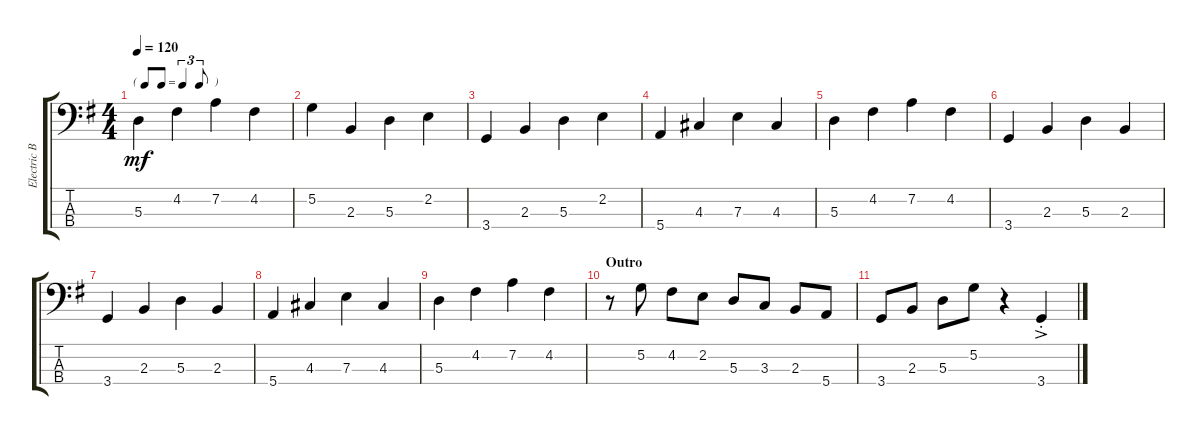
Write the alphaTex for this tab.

\track ("Electric Bass" "Electric B") {instrument electricbassfinger}
\staff {score tabs}
\tuning (G2 D2 A1 E1) {hide}
\ts (4 4)
\tf triplet8th
\tempo 120
\clef f4
\ks g
5.3.4{dy mf} 4.2.4 7.2.4 4.2.4 |
5.2.4 2.3.4 5.3.4 2.2.4 |
3.4.4 2.3.4 5.3.4 2.2.4 |
5.4.4 4.3.4 7.3.4 4.3.4 |
5.3.4 4.2.4 7.2.4 4.2.4 |
3.4.4 2.3.4 5.3.4 2.3.4 |
3.4.4 2.3.4 5.3.4 2.3.4 |
5.4.4 4.3.4 7.3.4 4.3.4 |
5.3.4 4.2.4 7.2.4 4.2.4 |
\section ("" "Outro")
r.8 5.2.8 4.2.8 2.2.8 5.3.8 3.3.8 2.3.8 5.4.8 |
3.4.8 2.3.8 5.3.8 5.2.8 r.4 3.4{ac st}.4
